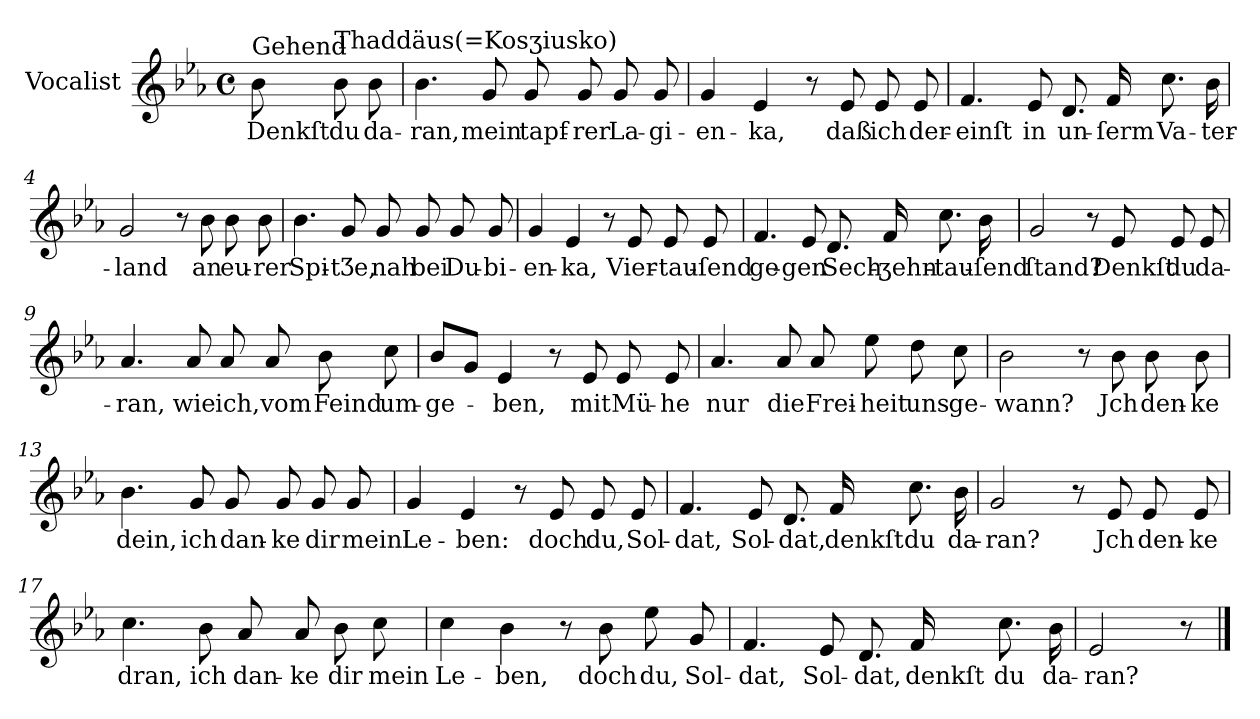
**kern	**text
*part1	*part1
*staff1	*staff1
*I"Vocalist	*
*clefG2	*
*k[b-e-a-]	*
*E-:	*
*M4/4	*
*met(c)	*
=	=
!LO:TX:a:t=Gehend	!
8b-	Denkſt
!LO:TX:a:t=Thaddäus(=Kosʒiusko)	!
8b-	du
8b-	da-
=1	=1
4.b-	-ran,
8g	mein
8g	tapf-
8g	-rer
8g	La-
8g	-gi-
=2	=2
4g	-en-
4e-	-ka,
8r	.
8e-	daß
8e-	ich
8e-	der-
=3	=3
4.f	-einſt
8e-	in
8.d	un-
16f	-ſerm
8.cc	Va-
16b-	-ter-
=4	=4
2g	-land
8r	.
8b-	an
8b-	eu-
8b-	-rer
=5	=5
4.b-	Spi-
8g	-tƷe,
8g	nah
8g	bei
8g	Du-
8g	-bi-
=6	=6
4g	-en-
4e-	-ka,
8r	.
8e-	Vier-
8e-	-tau-
8e-	-ſend
=7	=7
4.f	ge-
8e-	-gen
8.d	Sech-
16f	-ʒehn-
8.cc	-tau-
16b-	-ſend
=8	=8
2g	ſtand?
8r	.
8e-	Denkſt
8e-	du
8e-	da-
=9	=9
4.a-	-ran,
8a-	wie
8a-	ich,
8a-	vom
8b-	Feind
8cc	um-
=10	=10
8b-L	-ge-
8gJ	.
4e-	-ben,
8r	.
8e-	mit
8e-	Mü-
8e-	-he
=11	=11
4.a-	nur
8a-	die
8a-	Frei-
8ee-	-heit
8dd	uns
8cc	ge-
=12	=12
2b-	-wann?
8r	.
8b-	Jch
8b-	den-
8b-	-ke
=13	=13
4.b-	dein,
8g	ich
8g	dan-
8g	-ke
8g	dir
8g	mein
=14	=14
4g	Le-
4e-	-ben:
8r	.
8e-	doch
8e-	du,
8e-	Sol-
=15	=15
4.f	-dat,
8e-	Sol-
8.d	-dat,
16f	denkſt
8.cc	du
16b-	da-
=16	=16
2g	-ran?
8r	.
8e-	Jch
8e-	den-
8e-	-ke
=17	=17
4.cc	dran,
8b-	ich
8a-	dan-
8a-	-ke
8b-	dir
8cc	mein
=18	=18
4cc	Le-
4b-	-ben,
8r	.
8b-	doch
8ee-	du,
8g	Sol-
=19	=19
4.f	-dat,
8e-	Sol-
8.d	-dat,
16f	denkſt
8.cc	du
16b-	da-
=20	=20
2e-	-ran?
8r	.
==	==
*-	*-
